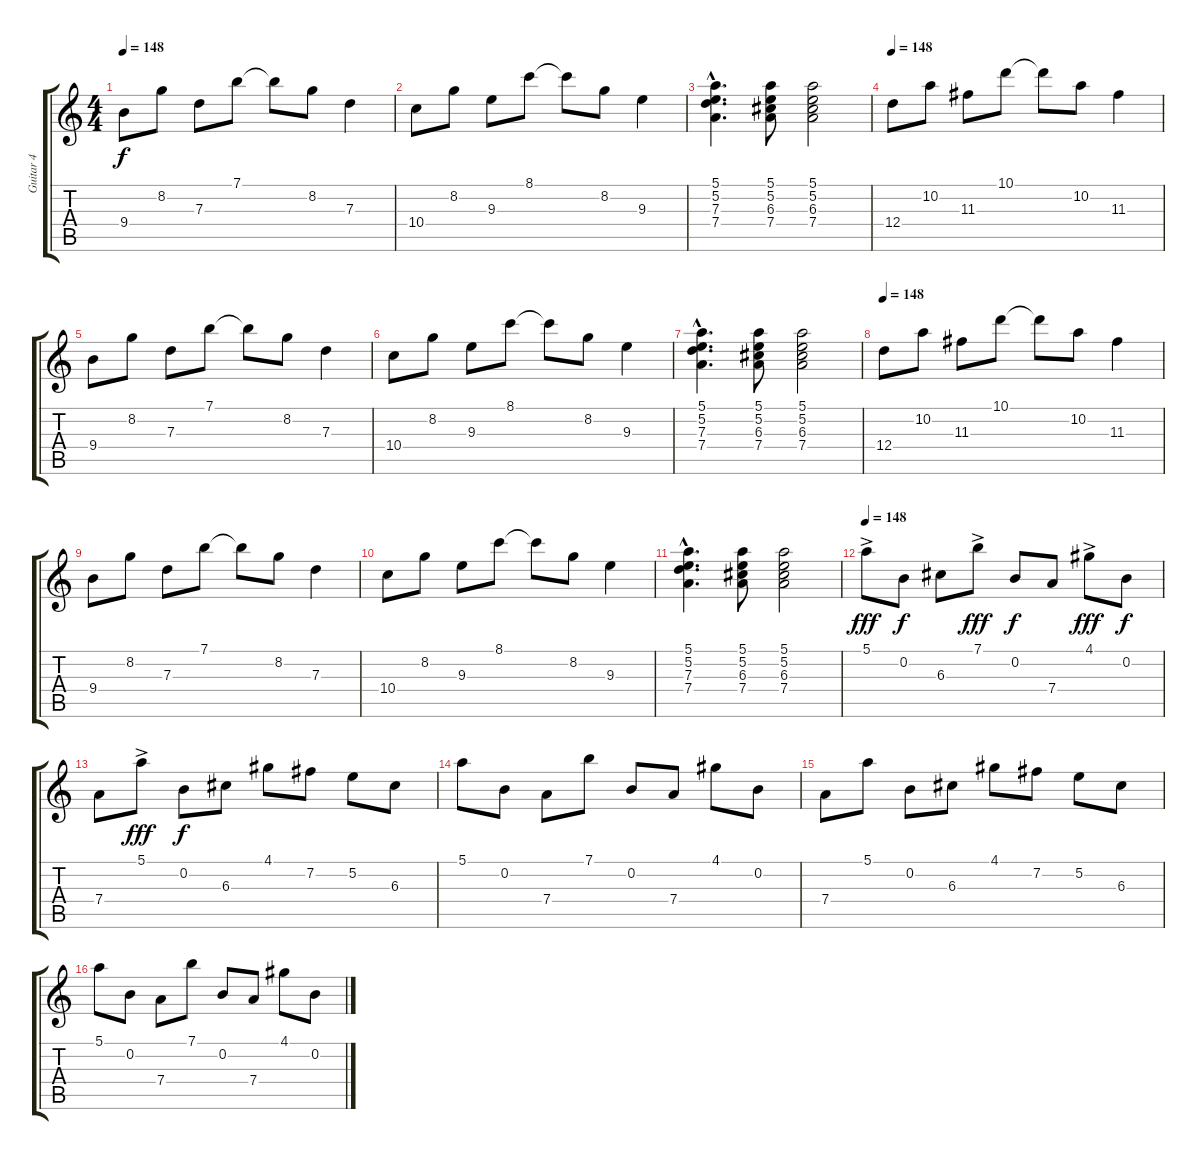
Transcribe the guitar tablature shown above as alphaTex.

\track ("Guitar 4" "Guitar 4") {instrument distortionguitar}
\staff {score tabs}
\tuning (E4 B3 G3 D3 A2 E2) {hide}
\ts (4 4)
\tempo 148
\clef g2
\ks c
9.4.8{dy f} 8.2.8 7.3.8 7.1.8 7.1{t}.8 8.2.8 7.3.4 |
10.4.8 8.2.8 9.3.8 8.1.8 8.1{t}.8 8.2.8 9.3.4 |
(5.1{hac} 5.2{hac} 7.3{hac} 7.4{hac}).4{d} (5.1 5.2 6.3 7.4).8 (5.1 5.2 6.3 7.4).2 |
\tempo 148
12.4.8 10.2.8 11.3.8 10.1.8 10.1{t}.8 10.2.8 11.3.4 |
9.4.8 8.2.8 7.3.8 7.1.8 7.1{t}.8 8.2.8 7.3.4 |
10.4.8 8.2.8 9.3.8 8.1.8 8.1{t}.8 8.2.8 9.3.4 |
(5.1{hac} 5.2{hac} 7.3{hac} 7.4{hac}).4{d} (5.1 5.2 6.3 7.4).8 (5.1 5.2 6.3 7.4).2 |
\tempo 148
12.4.8 10.2.8 11.3.8 10.1.8 10.1{t}.8 10.2.8 11.3.4 |
9.4.8 8.2.8 7.3.8 7.1.8 7.1{t}.8 8.2.8 7.3.4 |
10.4.8 8.2.8 9.3.8 8.1.8 8.1{t}.8 8.2.8 9.3.4 |
(5.1{hac} 5.2{hac} 7.3{hac} 7.4{hac}).4{d} (5.1 5.2 6.3 7.4).8 (5.1 5.2 6.3 7.4).2 |
\tempo 148
5.1{ac}.8{dy fff} 0.2.8{dy f} 6.3.8 7.1{ac}.8{dy fff} 0.2.8{dy f} 7.4.8 4.1{ac}.8{dy fff} 0.2.8{dy f} |
7.4.8 5.1{ac}.8{dy fff} 0.2.8{dy f} 6.3.8 4.1.8 7.2.8 5.2.8 6.3.8 |
5.1.8 0.2.8 7.4.8 7.1.8 0.2.8 7.4.8 4.1.8 0.2.8 |
7.4.8 5.1.8 0.2.8 6.3.8 4.1.8 7.2.8 5.2.8 6.3.8 |
5.1.8 0.2.8 7.4.8 7.1.8 0.2.8 7.4.8 4.1.8 0.2.8
